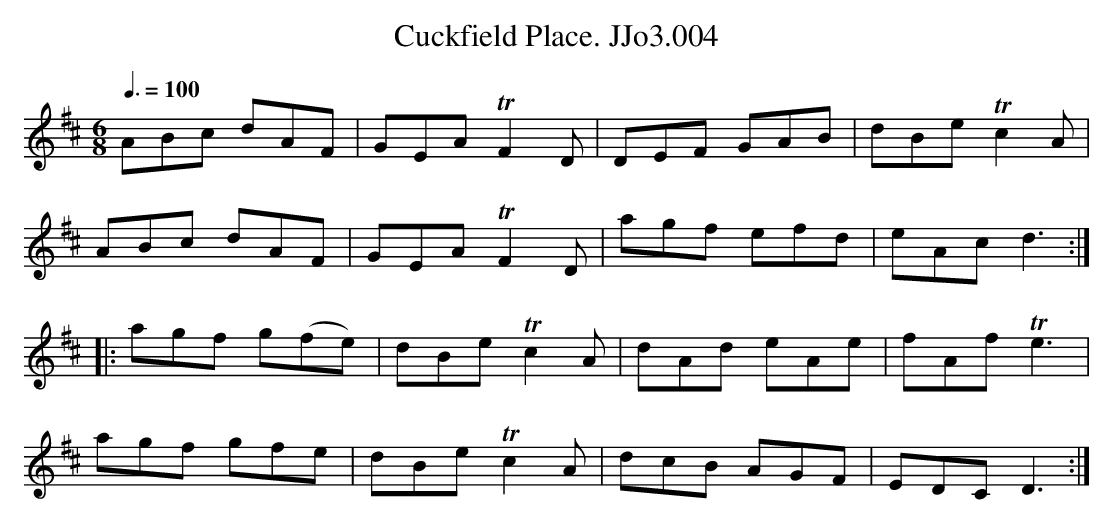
X:1
T:Cuckfield Place. JJo3.004
M:6/8
L:1/8
Q:3/8=100
K:D
ABc dAF | GEA TF2D | DEF GAB | dBe Tc2A |
ABc dAF | GEA TF2D | agf efd | eAc d3 :|
|: agf g(fe) | dBe Tc2A | dAd eAe | fAf Te3 |
agf gfe | dBe Tc2A | dcB AGF | EDC D3 :|
